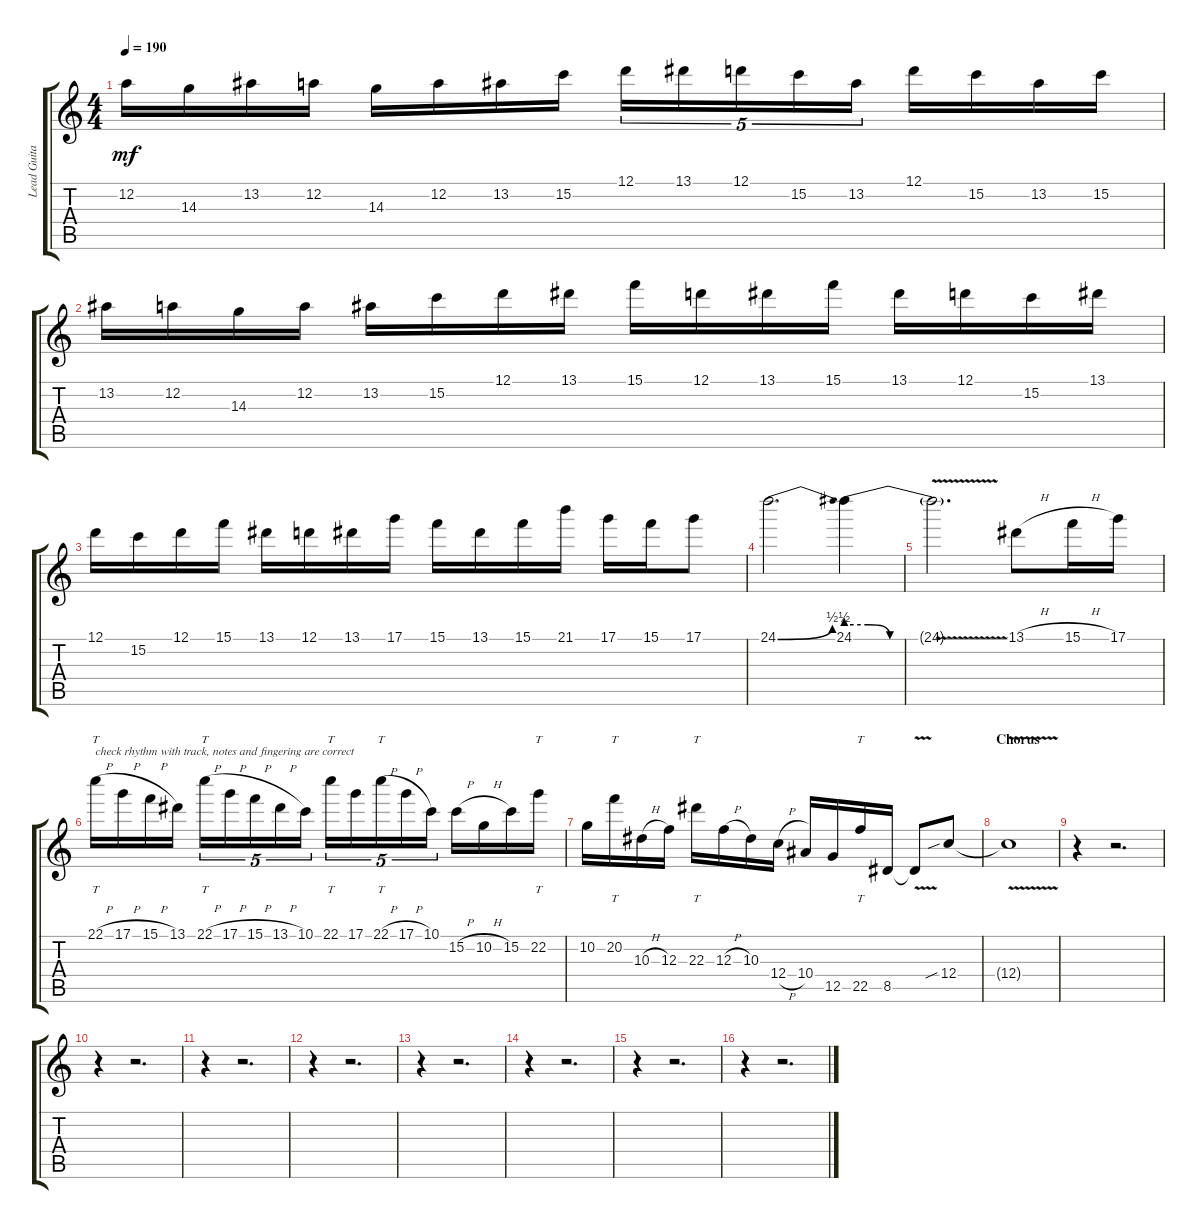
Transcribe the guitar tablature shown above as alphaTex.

\track ("Lead Guitar" "Lead Guita") {instrument distortionguitar}
\staff {score tabs}
\tuning (D4 A3 F3 C3 G2 C2) {hide}
\ts (4 4)
\tempo 190
\clef g2
\ks c
12.2.16{dy mf} 14.3.16 13.2.16 12.2.16 14.3.16 12.2.16 13.2.16 15.2.16 12.1.16{tu (5 4)} 13.1.16{tu (5 4)} 12.1.16{tu (5 4)} 15.2.16{tu (5 4)} 13.2.16{tu (5 4)} 12.1.16 15.2.16 13.2.16 15.2.16 |
13.2.16 12.2.16 14.3.16 12.2.16 13.2.16 15.2.16 12.1.16 13.1.16 15.1.16 12.1.16 13.1.16 15.1.16 13.1.16 12.1.16 15.2.16 13.1.16 |
12.1.16 15.2.16 12.1.16 15.1.16 13.1.16 12.1.16 13.1.16 17.1.16 15.1.16 13.1.16 15.1.16 21.1.16 17.1.16 15.1.16 17.1.8 |
24.1{be (bend 0 0 60 2)}.2{d} 24.1{be (custom 0 2 15 2 30 0 60 0)}.4 |
24.1{v t}.2{d} 13.1{h}.8 15.1{h}.16 17.1.16 |
22.1{h}.16{tt txt "check rhythm with track, notes and fingering are correct"} 17.1{h}.16 15.1{h}.16 13.1.16 22.1{h}.16{tt tu (5 4)} 17.1{h}.16{tu (5 4)} 15.1{h}.16{tu (5 4)} 13.1{h}.16{tu (5 4)} 10.1.16{tu (5 4)} 22.1.16{tt tu (5 4)} 17.1.16{tu (5 4)} 22.1{h}.16{tt tu (5 4)} 17.1{h}.16{tu (5 4)} 10.1.16{tu (5 4)} 15.2{h}.16 10.2{h}.16 15.2.16 22.2.16{tt} |
10.2.16 20.2.16{tt} 10.3{h}.16 12.3.16 22.3.16{tt} 12.3{h}.16 10.3.16 12.4{h}.16 10.4.16 12.5.16 22.5.16{tt} 8.5.16 8.5{v t}.8 12.4{sib}.8 |
\section ("" "Chorus")
12.4{v t}.1 |
r.4 r.2{d} |
r.4 r.2{d} |
r.4 r.2{d} |
r.4 r.2{d} |
r.4 r.2{d} |
r.4 r.2{d} |
r.4 r.2{d} |
r.4 r.2{d}
